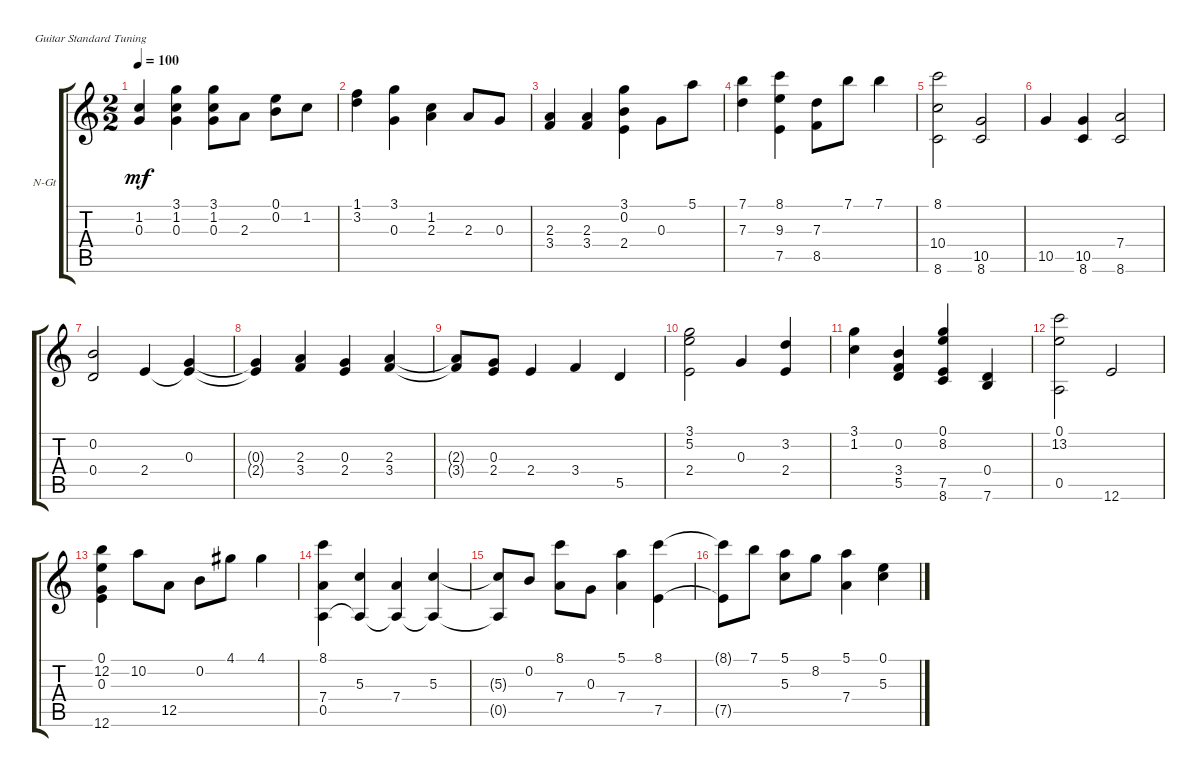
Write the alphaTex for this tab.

\defaultSystemsLayout 4
\bracketExtendMode groupsimilarinstruments
\firstSystemTrackNameOrientation horizontal
\otherSystemsTrackNameOrientation horizontal
\track ("Nylon Guitar" "N-Gt") {instrument acousticguitarnylon}
\staff {score tabs}
\tuning (E4 B3 G3 D3 A2 E2)
\ts (2 2)
\tempo 100
\clef g2
\ks c
(0.3{t} 1.2).4{dy mf} (3.1 1.2 0.3).4 (0.3 1.2 3.1).8 2.3.8 (0.1 0.2).8 1.2.8 |
(1.1 3.2).4 (0.3 3.1).4 (2.3 1.2).4 2.3.8 0.3.8 |
(2.3 3.4).4 (3.4 2.3).4 (3.1 0.2 2.4).4 0.3.8 5.1.8 |
(7.1 7.3).4 (8.1 9.3 7.5).4 (8.5 7.3).8 7.1.8 7.1.4 |
(8.1 10.4 8.6).2 (8.6 10.5).2 |
10.5.4 (10.5 8.6).4 (7.4 8.6).2 |
(0.2 0.4).2 2.4.4 (0.3 2.4{t}).4 |
(0.3{t} 2.4{t}).4 (2.3 3.4).4 (2.4 0.3).4 (2.3 3.4).4 |
(3.4{t} 2.3{t}).8 (0.3 2.4).8 2.4.4 3.4.4 5.5.4 |
(5.2 3.1 2.4).2 0.3.4 (3.2 2.4).4 |
(3.1 1.2).4 (0.2 3.4 5.5).4 (8.2 0.1 7.5 8.6).4 (7.6 0.4).4 |
(0.1 13.2 0.5).2 12.6.2 |
(0.1 12.2 0.3 12.6).4 10.2.8 12.5.8 0.2.8 4.1.8 4.1.4 |
(0.5 8.1 7.4).4 (5.3 0.5{t}).4 (7.4 0.5{t}).4 (5.3 0.5{t}).4 |
(5.3{t} 0.5{t}).8 0.2.8 (7.4 8.1).8 0.3.8 (7.4 5.1).4 (8.1 7.5).4 |
(7.5{t} 8.1{t}).8 7.1.8 (5.1 5.3).8 8.2.8 (5.1 7.4).4 (5.3 0.1).4
